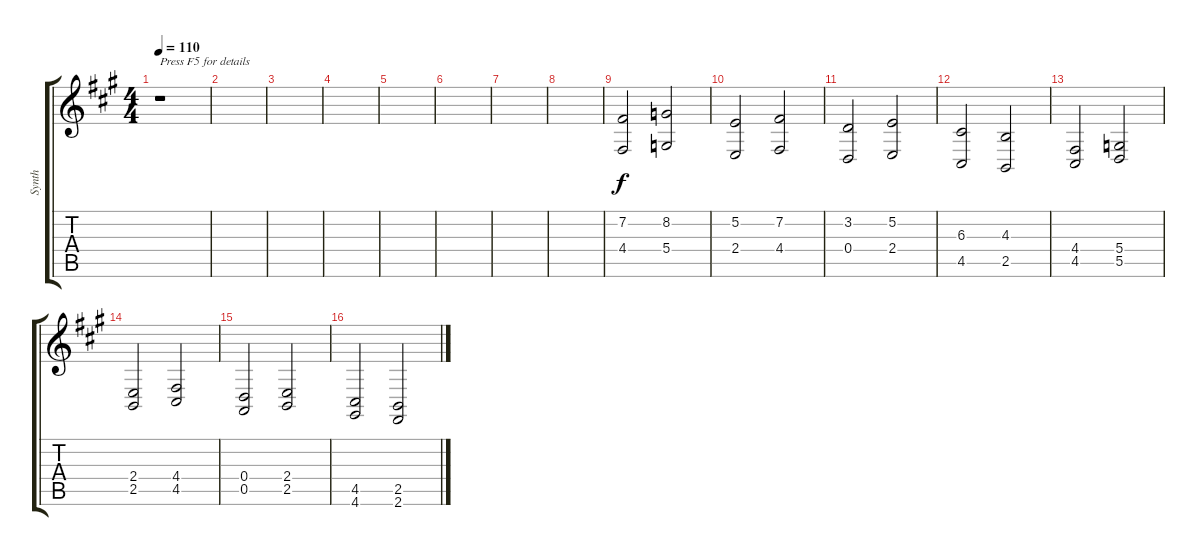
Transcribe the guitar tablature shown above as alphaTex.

\track ("Synth" "Synth") {instrument stringensemble1}
\staff {score tabs}
\tuning (E4 B3 G3 D3 A2 E2) {hide}
\ts (4 4)
\tempo 110
\clef g2
\ks a
r.1{txt "Press F5 for details" dy f instrument stringensemble1} |
|
|
|
|
|
|
|
(7.2 4.4).2 (8.2 5.4).2 |
(5.2 2.4).2 (7.2 4.4).2 |
(3.2 0.4).2 (5.2 2.4).2 |
(6.3 4.5).2 (4.3 2.5).2 |
(4.4 4.5).2 (5.4 5.5).2 |
(2.4 2.5).2 (4.4 4.5).2 |
(0.4 0.5).2 (2.4 2.5).2 |
(4.5 4.6).2 (2.5 2.6).2
